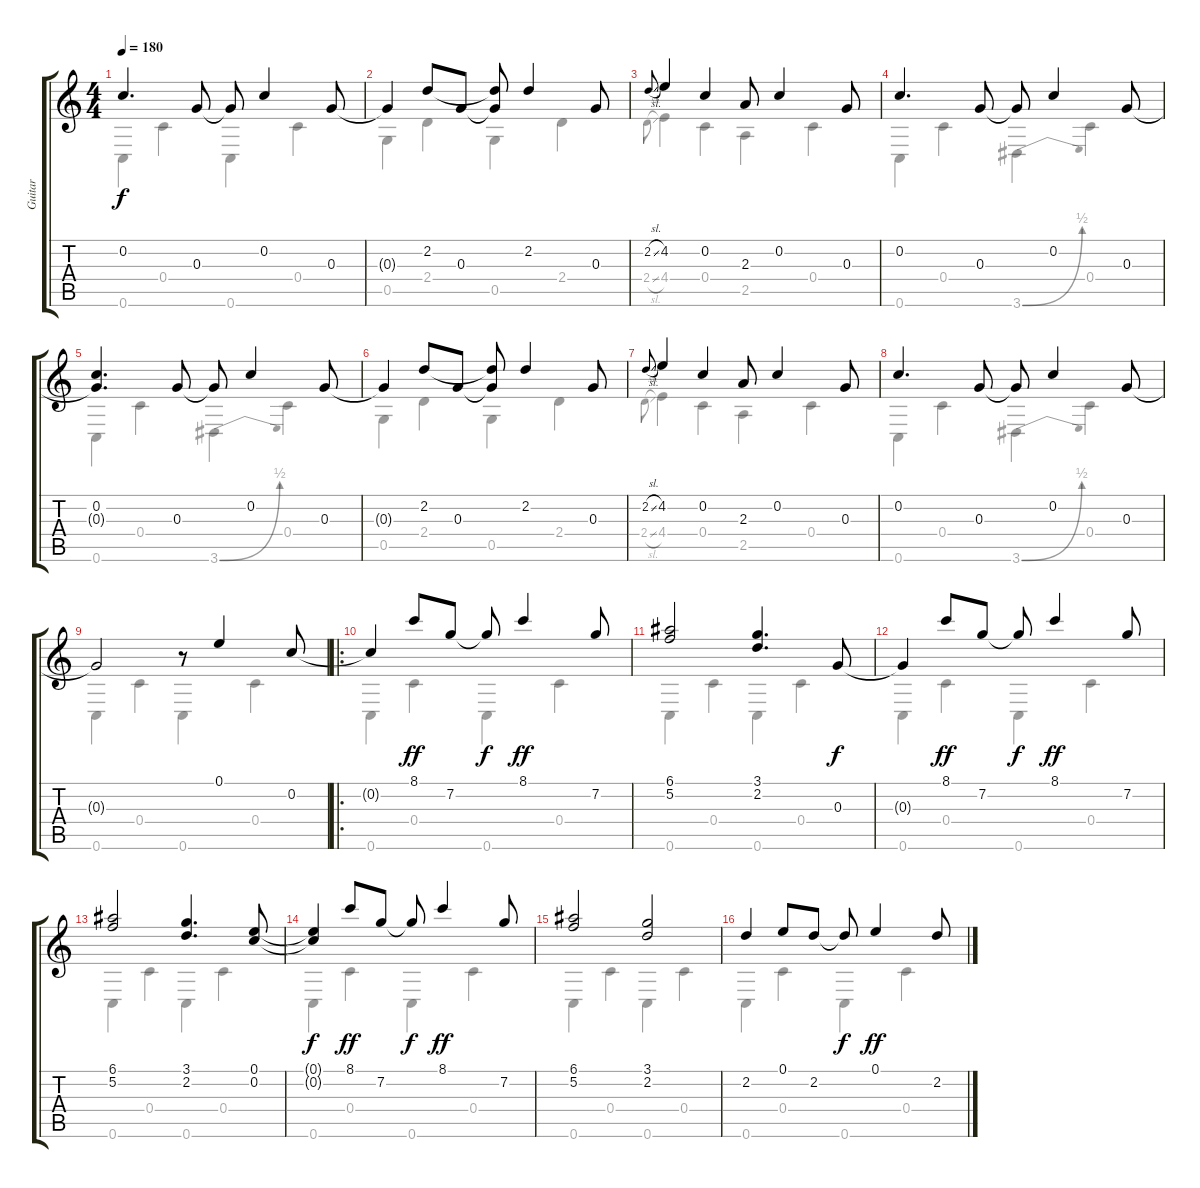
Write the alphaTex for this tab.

\track ("Guitar" "Guitar") {instrument acousticguitarsteel}
\staff {score tabs}
\tuning (E4 C4 G3 C3 G2 C2) {hide}
\voice
\ts (4 4)
\tempo 180
\clef g2
\ks c
0.2{t}.4{d dy f} 0.3.8 0.3{t}.8 0.2.4 0.3.8 |
0.3{t}.4 2.2.8 0.3.8 (2.2{t} 0.3{t}).8 2.2.4 0.3.8 |
2.2{sl}.8{gr onbeat} 4.2.4 0.2.4 2.3.8 0.2.4 0.3.8 |
0.2.4{d} 0.3.8 0.3{t}.8 0.2.4 0.3.8 |
(0.2 0.3{t}).4{d} 0.3.8 0.3{t}.8 0.2.4 0.3.8 |
0.3{t}.4 2.2.8 0.3.8 (2.2{t} 0.3{t}).8 2.2.4 0.3.8 |
2.2{sl}.8{gr onbeat} 4.2.4 0.2.4 2.3.8 0.2.4 0.3.8 |
0.2.4{d} 0.3.8 0.3{t}.8 0.2.4 0.3.8 |
0.3{t}.2 r.8 0.1.4 0.2.8 |
\ro
0.2{t}.4 8.1.8{dy ff} 7.2.8 7.2{t}.8{dy f} 8.1.4{dy ff} 7.2.8 |
(6.1 5.2).2 (3.1 2.2).4{d} 0.3.8{dy f} |
0.3{t}.4 8.1.8{dy ff} 7.2.8 7.2{t}.8{dy f} 8.1.4{dy ff} 7.2.8 |
(6.1 5.2).2 (3.1 2.2).4{d} (0.1 0.2).8 |
(0.1{t} 0.2{t}).4{dy f} 8.1.8{dy ff} 7.2.8 7.2{t}.8{dy f} 8.1.4{dy ff} 7.2.8 |
(6.1 5.2).2 (3.1 2.2).2 |
2.2.4 0.1.8 2.2.8 2.2{t}.8{dy f} 0.1.4{dy ff} 2.2.8
\voice
\clef g2
\ottava regular
\simile none
\ks c
0.6.4{dy f} 0.4.4 0.6.4 0.4.4 |
0.5.4 2.4.4 0.5.4 2.4.4 |
2.4{sl}.8{gr onbeat} 4.4.4 0.4.4 2.5.4 0.4.4 |
0.6.4 0.4.4 3.6{be (bend 0 0 60 2)}.4 0.4.4 |
0.6.4 0.4.4 3.6{be (bend 0 0 60 2)}.4 0.4.4 |
0.5.4 2.4.4 0.5.4 2.4.4 |
2.4{sl}.8{gr onbeat} 4.4.4 0.4.4 2.5.4 0.4.4 |
0.6.4 0.4.4 3.6{be (bend 0 0 60 2)}.4 0.4.4 |
0.6.4 0.4.4 0.6.4 0.4.4 |
0.6.4 0.4.4 0.6.4 0.4.4 |
0.6.4 0.4.4 0.6.4 0.4.4 |
0.6.4 0.4.4 0.6.4 0.4.4 |
0.6.4 0.4.4 0.6.4 0.4.4 |
0.6.4 0.4.4 0.6.4 0.4.4 |
0.6.4 0.4.4 0.6.4 0.4.4 |
0.6.4 0.4.4 0.6.4 0.4.4
